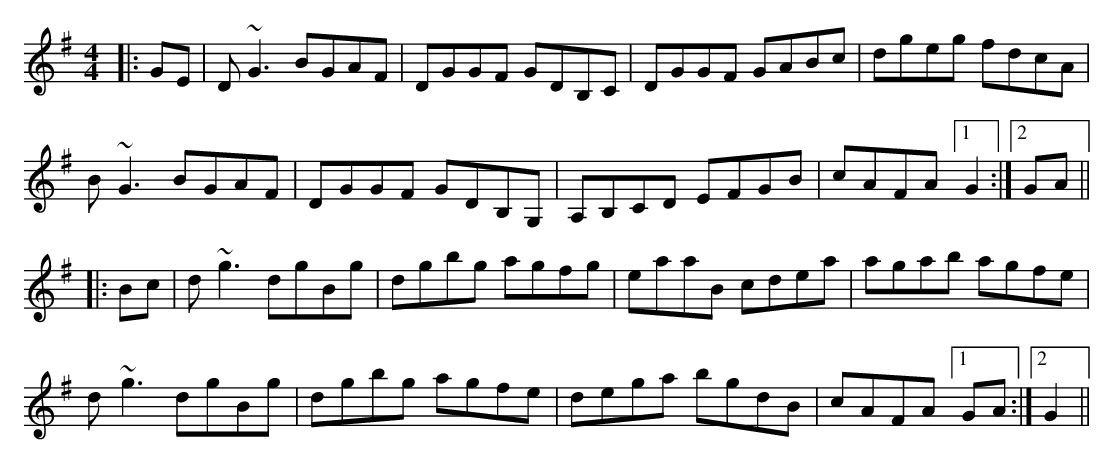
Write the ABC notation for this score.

X:1
M:4/4
K:G
|:GE|D~G3 BGAF|DGGF GDB,C|DGGF GABc|dgeg fdcA|
B~G3 BGAF|DGGF GDB,G,|A,B,CD EFGB|cAFA [1G2:|2 GA||
|:Bc|d~g3 dgBg|dgbg agfg|eaaB cdea|agab agfe|
d~g3 dgBg|dgbg agfe|dega bgdB|cAFA [1GA:|2 G2||
